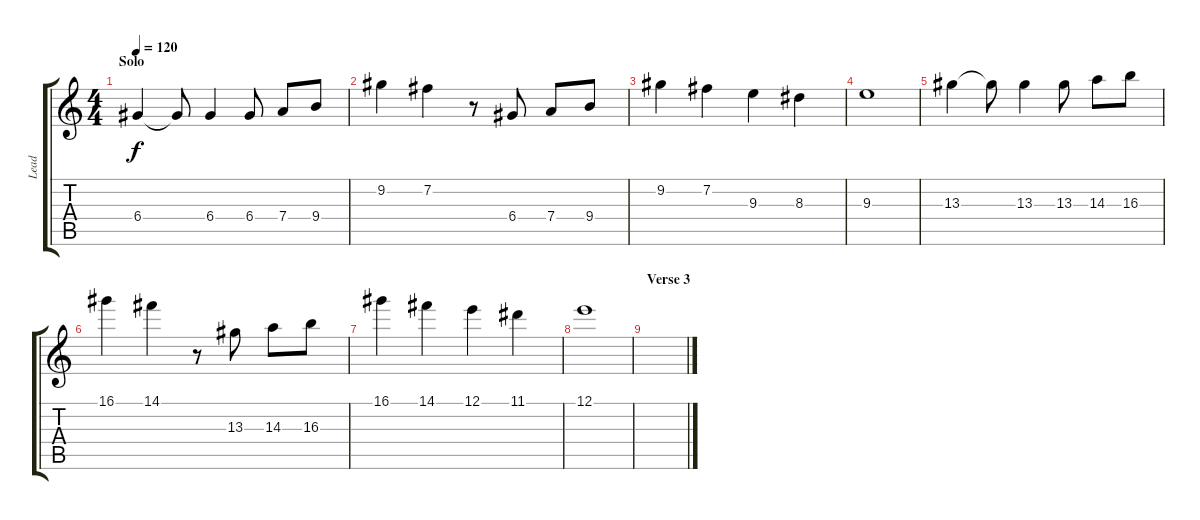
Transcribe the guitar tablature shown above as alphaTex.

\track ("Lead" "Lead") {instrument distortionguitar}
\staff {score tabs}
\tuning (E4 B3 G3 D3 A2 E2) {hide}
\ts (4 4)
\section ("" "Solo")
\tempo 120
\clef g2
\ks c
6.4.4{dy f} 6.4{t}.8 6.4.4 6.4.8 7.4.8 9.4.8 |
9.2.4 7.2.4 r.8 6.4.8 7.4.8 9.4.8 |
9.2.4 7.2.4 9.3.4 8.3.4 |
9.3.1 |
13.3.4 13.3{t}.8 13.3.4 13.3.8 14.3.8 16.3.8 |
16.1.4 14.1.4 r.8 13.3.8 14.3.8 16.3.8 |
16.1.4 14.1.4 12.1.4 11.1.4 |
12.1.1 |
\section ("" "Verse 3")
